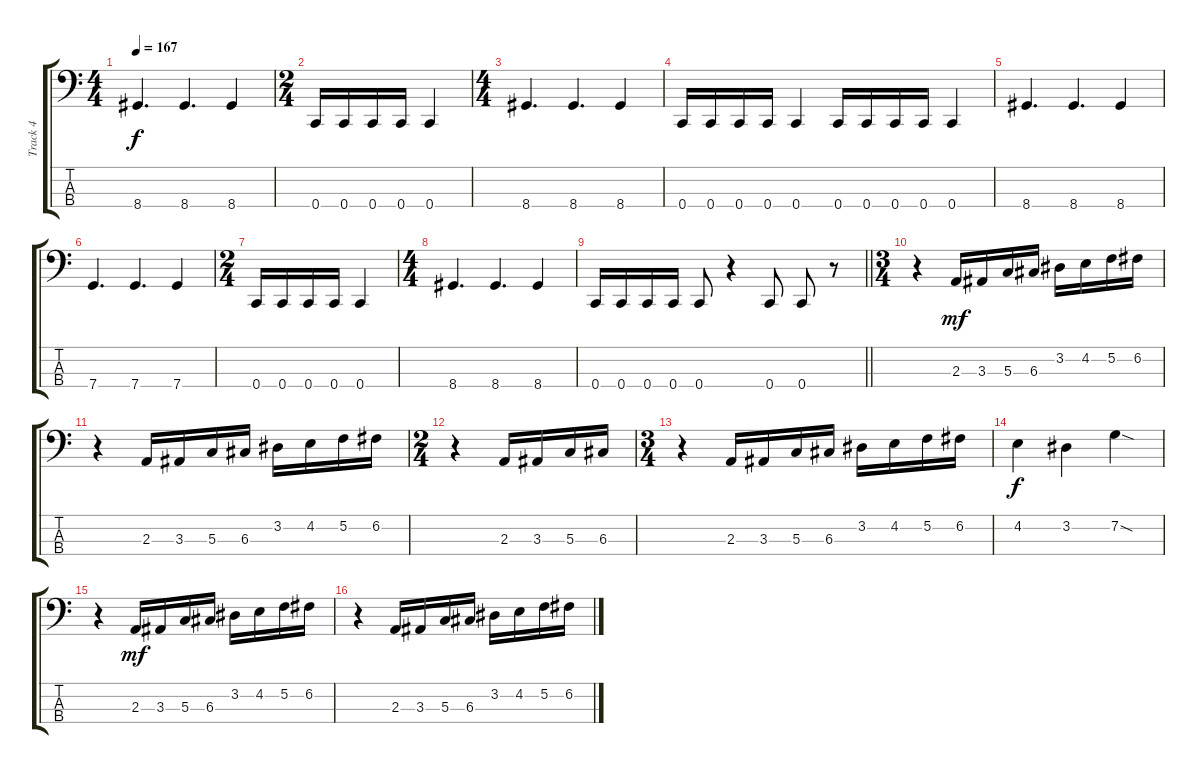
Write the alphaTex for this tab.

\track ("Track 4" "Track 4") {instrument electricbasspick}
\staff {score tabs}
\tuning (F2 C2 G1 C1) {hide}
\ts (4 4)
\tempo 167
\clef f4
\ks c
8.4.4{d dy f} 8.4.4{d} 8.4.4 |
\ts (2 4)
0.4.16 0.4.16 0.4.16 0.4.16 0.4.4 |
\ts (4 4)
8.4.4{d} 8.4.4{d} 8.4.4 |
0.4.16 0.4.16 0.4.16 0.4.16 0.4.4 0.4.16 0.4.16 0.4.16 0.4.16 0.4.4 |
8.4.4{d} 8.4.4{d} 8.4.4 |
7.4.4{d} 7.4.4{d} 7.4.4 |
\ts (2 4)
0.4.16 0.4.16 0.4.16 0.4.16 0.4.4 |
\ts (4 4)
8.4.4{d} 8.4.4{d} 8.4.4 |
\barLineRight lightlight
0.4.16 0.4.16 0.4.16 0.4.16 0.4.8 r.4 0.4.8 0.4.8 r.8 |
\ts (3 4)
r.4 2.3.16{dy mf} 3.3.16 5.3.16 6.3.16 3.2.16 4.2.16 5.2.16 6.2.16 |
r.4 2.3.16 3.3.16 5.3.16 6.3.16 3.2.16 4.2.16 5.2.16 6.2.16 |
\ts (2 4)
r.4 2.3.16 3.3.16 5.3.16 6.3.16 |
\ts (3 4)
r.4 2.3.16 3.3.16 5.3.16 6.3.16 3.2.16 4.2.16 5.2.16 6.2.16 |
4.2.4{dy f} 3.2.4 7.2{sod}.4 |
r.4 2.3.16{dy mf} 3.3.16 5.3.16 6.3.16 3.2.16 4.2.16 5.2.16 6.2.16 |
r.4 2.3.16 3.3.16 5.3.16 6.3.16 3.2.16 4.2.16 5.2.16 6.2.16
